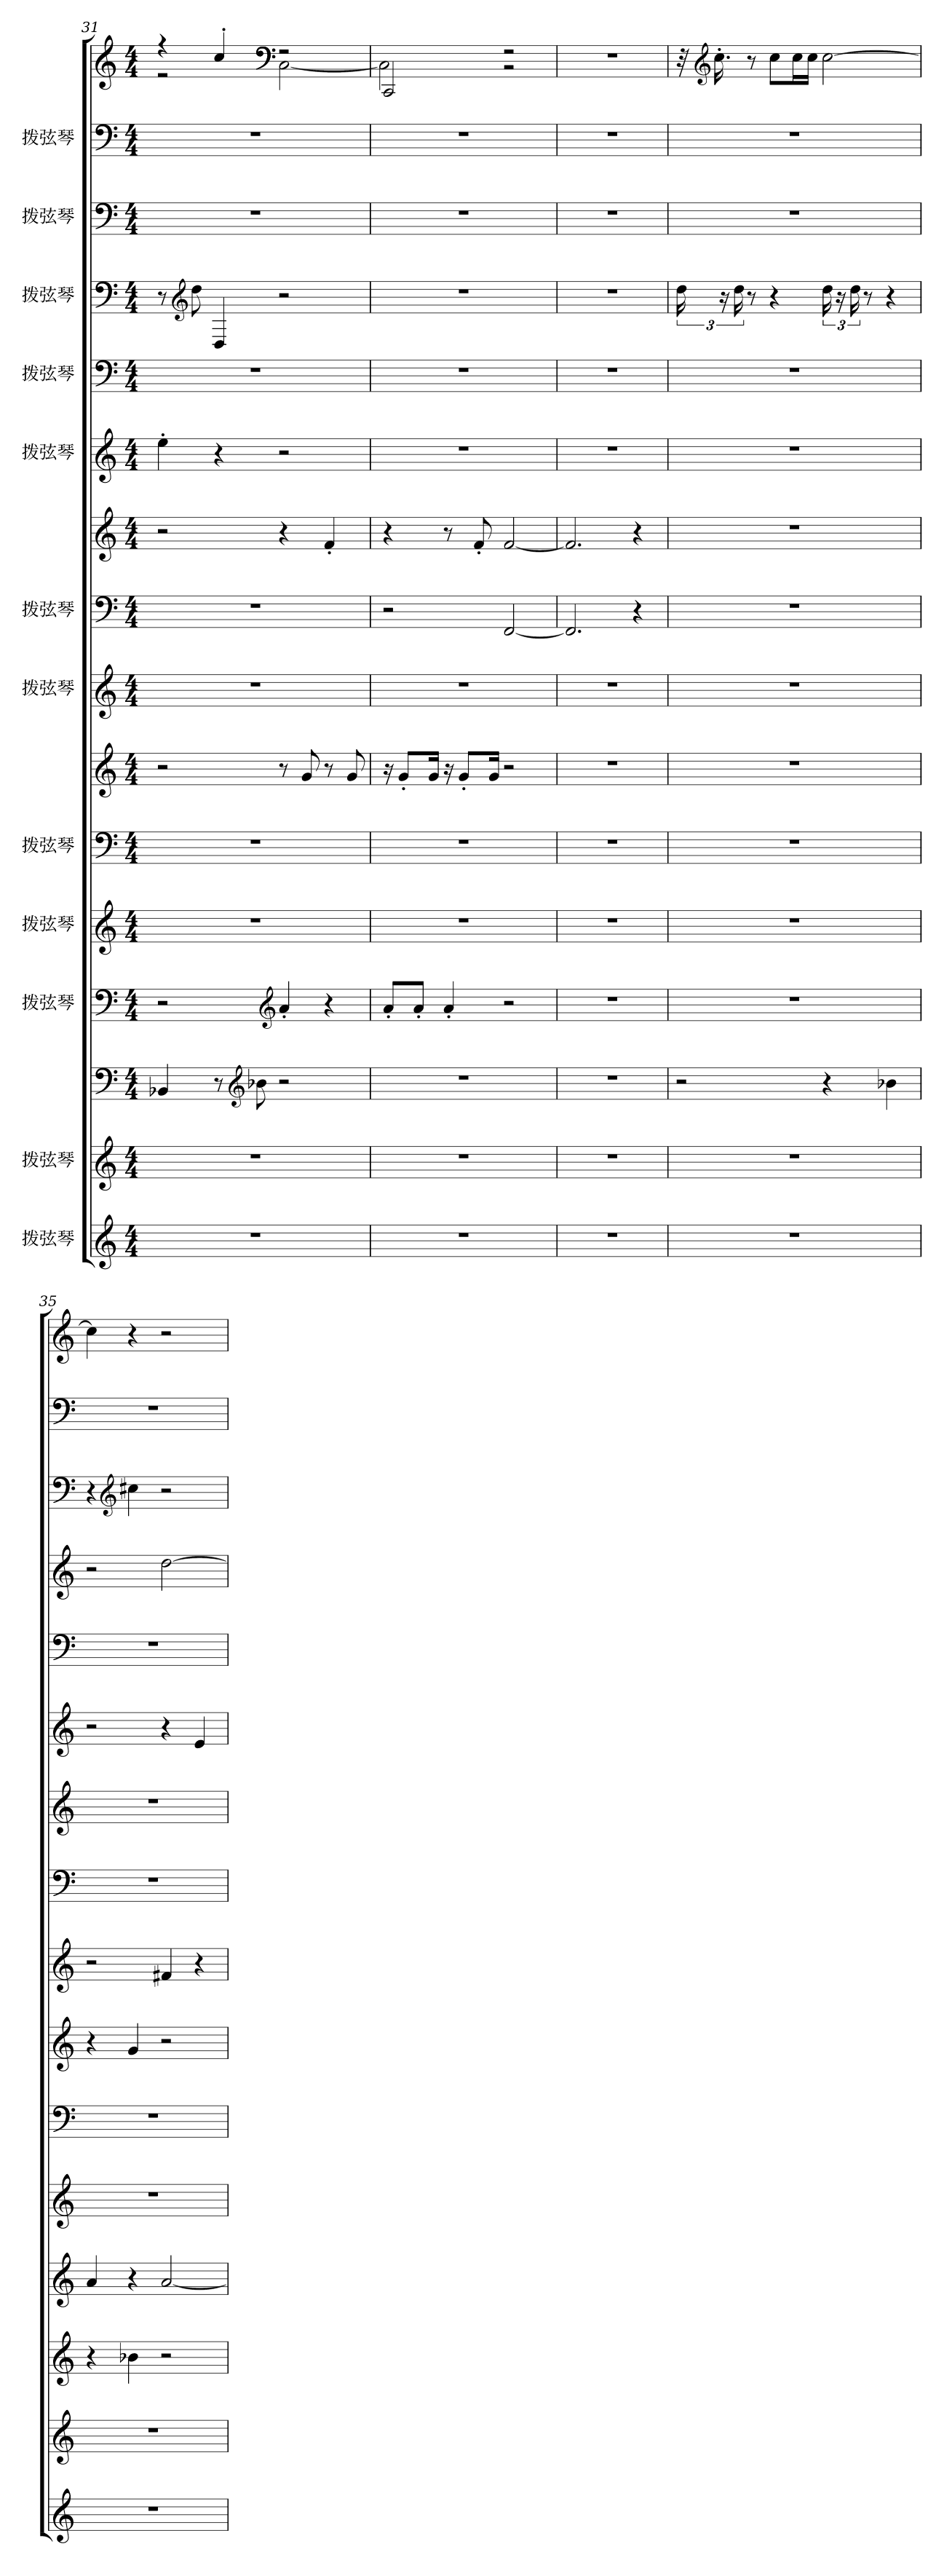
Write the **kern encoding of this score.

**kern	**kern	**kern	**kern	**kern	**kern	**kern	**kern	**kern	**kern	**kern	**kern	**kern	**kern	**kern	**kern
*part12	*part11	*part11	*part10	*part9	*part8	*part8	*part7	*part6	*part6	*part5	*part4	*part3	*part2	*part1	*part1
*staff16	*staff15	*staff14	*staff13	*staff12	*staff11	*staff10	*staff9	*staff8	*staff7	*staff6	*staff5	*staff4	*staff3	*staff2	*staff1
*I"拨弦琴	*I"拨弦琴	*	*I"拨弦琴	*I"拨弦琴	*I"拨弦琴	*	*I"拨弦琴	*I"拨弦琴	*	*I"拨弦琴	*I"拨弦琴	*I"拨弦琴	*I"拨弦琴	*I"拨弦琴	*
*clefG2	*clefG2	*clefF4	*clefF4	*clefG2	*clefF4	*clefG2	*clefG2	*clefF4	*clefG2	*clefG2	*clefF4	*clefF4	*clefF4	*clefF4	*clefG2
*k[]	*k[]	*k[]	*k[]	*k[]	*k[]	*k[]	*k[]	*k[]	*k[]	*k[]	*k[]	*k[]	*k[]	*k[]	*k[]
*M4/4	*M4/4	*M4/4	*M4/4	*M4/4	*M4/4	*M4/4	*M4/4	*M4/4	*M4/4	*M4/4	*M4/4	*M4/4	*M4/4	*M4/4	*M4/4
=31	=31	=31	=31	=31	=31	=31	=31	=31	=31	=31	=31	=31	=31	=31	=31
*	*	*	*	*	*	*	*	*	*	*	*	*	*	*	*^
1r	1r	4BB-X/	2r	1r	1r	2r	1r	1r	2r	4ee'\	1r	8r	1r	1r	4r	2r
*	*	*	*	*	*	*	*	*	*	*	*	*clefG2	*	*	*	*
.	.	.	.	.	.	.	.	.	.	.	.	8dd\	.	.	.	.
.	.	8r	.	.	.	.	.	.	.	4r	.	4D/	.	.	4cc'/	.
*	*	*clefG2	*	*	*	*	*	*	*	*	*	*	*	*	*	*
.	.	8b-X\	.	.	.	.	.	.	.	.	.	.	.	.	.	.
*	*	*	*clefG2	*	*	*	*	*	*	*	*	*	*	*	*clefF4	*
.	.	2r	4a'/	.	.	8r	.	.	4r	2r	.	2r	.	.	2r	[2C\
.	.	.	.	.	.	8g/	.	.	.	.	.	.	.	.	.	.
.	.	.	4r	.	.	8r	.	.	4f'/	.	.	.	.	.	.	.
.	.	.	.	.	.	8g/	.	.	.	.	.	.	.	.	.	.
=32	=32	=32	=32	=32	=32	=32	=32	=32	=32	=32	=32	=32	=32	=32	=32	=32
1r	1r	1r	8a'/L	1r	1r	16r	1r	2r	4r	1r	1r	1r	1r	1r	2CC/	2C\]
.	.	.	.	.	.	8g'/L	.	.	.	.	.	.	.	.	.	.
.	.	.	8a'/J	.	.	.	.	.	.	.	.	.	.	.	.	.
.	.	.	.	.	.	16g/Jk	.	.	.	.	.	.	.	.	.	.
.	.	.	4a'/	.	.	16r	.	.	8r	.	.	.	.	.	.	.
.	.	.	.	.	.	8g'/L	.	.	.	.	.	.	.	.	.	.
.	.	.	.	.	.	.	.	.	8f'/	.	.	.	.	.	.	.
.	.	.	.	.	.	16g/Jk	.	.	.	.	.	.	.	.	.	.
.	.	.	2r	.	.	2r	.	[2FF/	[2f/	.	.	.	.	.	2r	2r
*	*	*	*	*	*	*	*	*	*	*	*	*	*	*	*v	*v
=33	=33	=33	=33	=33	=33	=33	=33	=33	=33	=33	=33	=33	=33	=33	=33
1r	1r	1r	1r	1r	1r	1r	1r	2.FF/]	2.f/]	1r	1r	1r	1r	1r	1r
.	.	.	.	.	.	.	.	4r	4r	.	.	.	.	.	.
!!LO:PB:g=z
=34	=34	=34	=34	=34	=34	=34	=34	=34	=34	=34	=34	=34	=34	=34	=34
1r	1r	2r	1r	1r	1r	1r	1r	1r	1r	1r	1r	24dd\	1r	1r	32r
*	*	*	*	*	*	*	*	*	*	*	*	*	*	*	*clefG2
.	.	.	.	.	.	.	.	.	.	.	.	.	.	.	16.cc'\
.	.	.	.	.	.	.	.	.	.	.	.	24r	.	.	.
.	.	.	.	.	.	.	.	.	.	.	.	24dd\	.	.	.
.	.	.	.	.	.	.	.	.	.	.	.	8r	.	.	8r
.	.	.	.	.	.	.	.	.	.	.	.	4r	.	.	8cc\L
.	.	.	.	.	.	.	.	.	.	.	.	.	.	.	16cc\L
.	.	.	.	.	.	.	.	.	.	.	.	.	.	.	16cc\JJ
.	.	4r	.	.	.	.	.	.	.	.	.	24dd\	.	.	[2cc\
.	.	.	.	.	.	.	.	.	.	.	.	24r	.	.	.
.	.	.	.	.	.	.	.	.	.	.	.	24dd\	.	.	.
.	.	.	.	.	.	.	.	.	.	.	.	8r	.	.	.
.	.	4b-X\	.	.	.	.	.	.	.	.	.	4r	.	.	.
=35	=35	=35	=35	=35	=35	=35	=35	=35	=35	=35	=35	=35	=35	=35	=35
1r	1r	4r	4a/	1r	1r	4r	2r	1r	1r	2r	1r	2r	4r	1r	4cc\]
*	*	*	*	*	*	*	*	*	*	*	*	*	*clefG2	*	*
.	.	4b-X\	4r	.	.	4g/	.	.	.	.	.	.	4cc#X\	.	4r
.	.	2r	[2a/	.	.	2r	4f#X/	.	.	4r	.	[2dd\	2r	.	2r
.	.	.	.	.	.	.	4r	.	.	4e/	.	.	.	.	.
=	=	=	=	=	=	=	=	=	=	=	=	=	=	=	=
*-	*-	*-	*-	*-	*-	*-	*-	*-	*-	*-	*-	*-	*-	*-	*-
